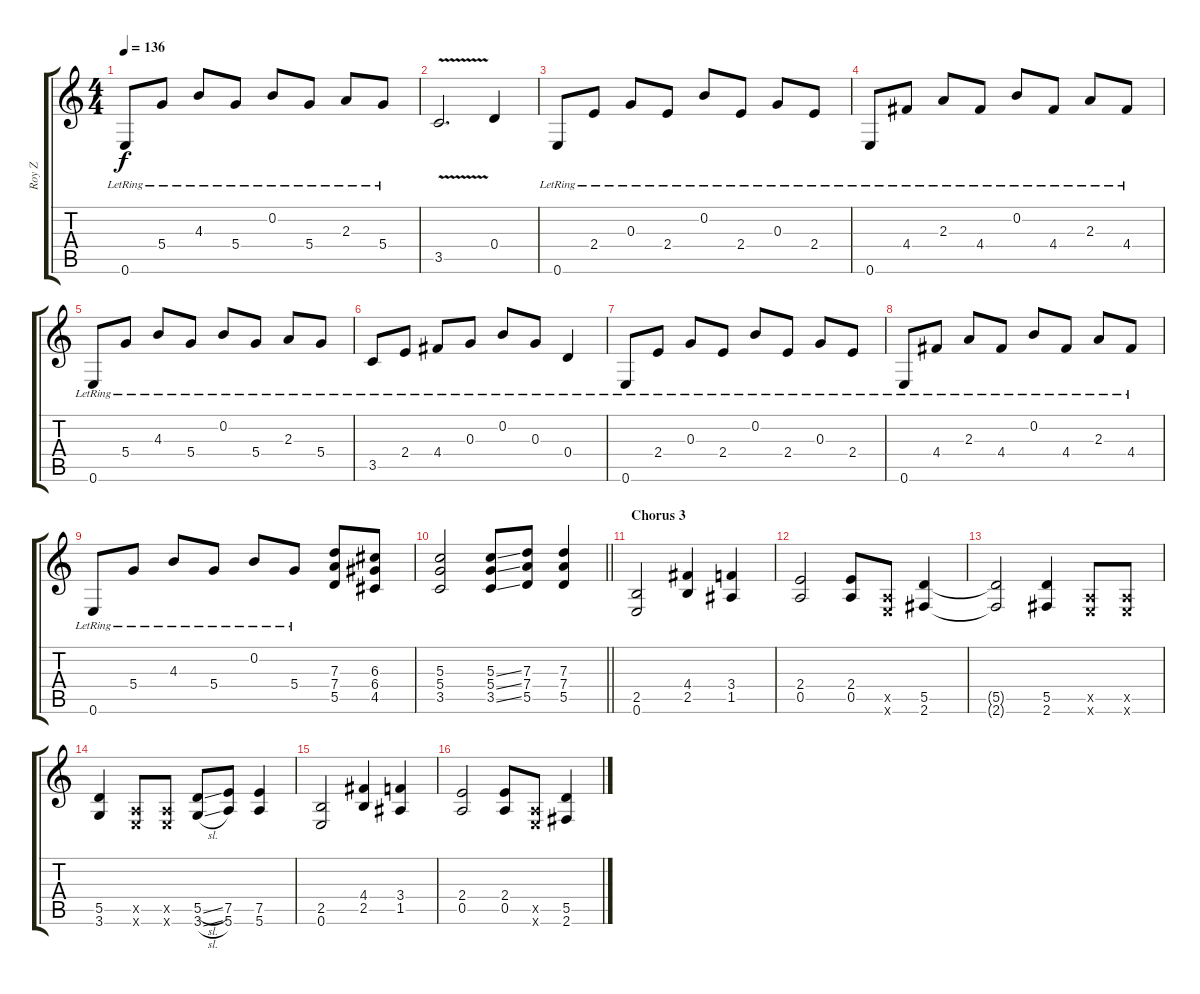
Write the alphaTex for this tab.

\track ("Roy Z" "Roy Z") {instrument distortionguitar}
\staff {score tabs}
\tuning (E4 B3 G3 D3 A2 E2) {hide}
\ts (4 4)
\tempo 136
\clef g2
\ks c
0.6{lr}.8{dy f} 5.4{lr}.8 4.3{lr}.8 5.4{lr}.8 0.2{lr}.8 5.4{lr}.8 2.3{lr}.8 5.4{lr}.8 |
3.5{v}.2{d} 0.4.4 |
0.6{lr}.8 2.4{lr}.8 0.3{lr}.8 2.4{lr}.8 0.2{lr}.8 2.4{lr}.8 0.3{lr}.8 2.4{lr}.8 |
0.6{lr}.8 4.4{lr}.8 2.3{lr}.8 4.4{lr}.8 0.2{lr}.8 4.4{lr}.8 2.3{lr}.8 4.4{lr}.8 |
0.6{lr}.8 5.4{lr}.8 4.3{lr}.8 5.4{lr}.8 0.2{lr}.8 5.4{lr}.8 2.3{lr}.8 5.4{lr}.8 |
3.5{lr}.8 2.4{lr}.8 4.4{lr}.8 0.3{lr}.8 0.2{lr}.8 0.3{lr}.8 0.4{lr}.4 |
0.6{lr}.8 2.4{lr}.8 0.3{lr}.8 2.4{lr}.8 0.2{lr}.8 2.4{lr}.8 0.3{lr}.8 2.4{lr}.8 |
0.6{lr}.8 4.4{lr}.8 2.3{lr}.8 4.4{lr}.8 0.2{lr}.8 4.4{lr}.8 2.3{lr}.8 4.4{lr}.8 |
0.6{lr}.8 5.4{lr}.8 4.3{lr}.8 5.4{lr}.8 0.2{lr}.8 5.4{lr}.8 (7.3 7.4 5.5).8{instrument distortionguitar} (6.3 6.4 4.5).8 |
\barLineRight lightlight
(5.3 5.4 3.5).2 (5.3{ss} 5.4{ss} 3.5{ss}).8 (7.3 7.4 5.5).8 (7.3 7.4 5.5).4 |
\section ("" "Chorus 3")
(2.5 0.6).2 (4.4 2.5).4 (3.4 1.5).4 |
(2.4 0.5).2 (2.4 0.5).8 (0.5{x} 0.6{x}).8 (5.5 2.6).4 |
(5.5{t} 2.6{t}).2 (5.5 2.6).4 (0.5{x} 0.6{x}).8 (0.5{x} 0.6{x}).8 |
(5.5 3.6).4 (0.5{x} 0.6{x}).8 (0.5{x} 0.6{x}).8 (5.5{sl} 3.6{sl}).8 (7.5 5.6).8 (7.5 5.6).4 |
(2.5 0.6).2 (4.4 2.5).4 (3.4 1.5).4 |
(2.4 0.5).2 (2.4 0.5).8 (0.5{x} 0.6{x}).8 (5.5 2.6).4
